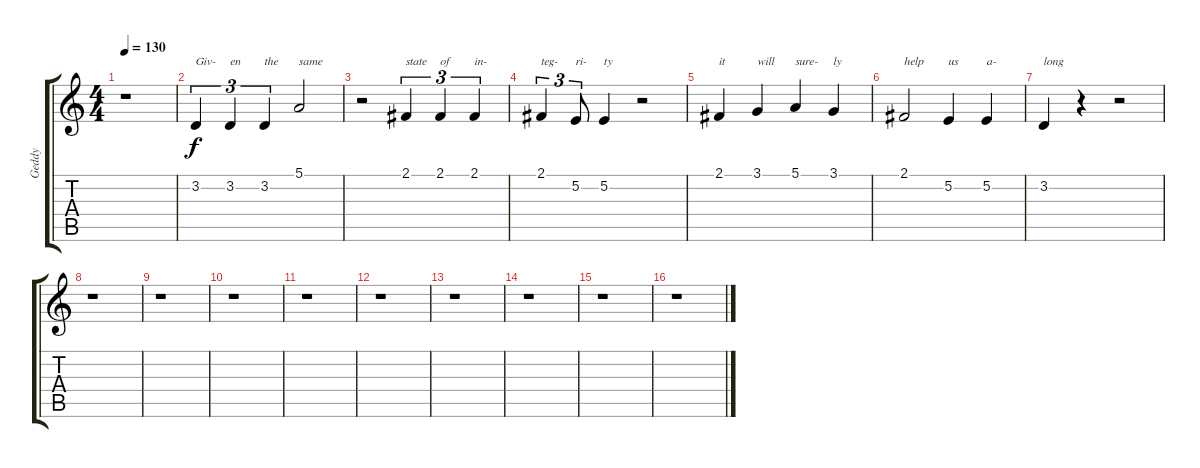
\track ("Geddy" "Geddy") {instrument lead6voice}
\staff {score tabs}
\tuning (E4 B3 G3 D3 A2 E2) {hide}
\ts (4 4)
\tempo 130
\clef g2
\ks c
r.1{dy f} |
3.2.4{tu (3 2) txt "Giv-"} 3.2.4{tu (3 2) txt "en"} 3.2.4{tu (3 2) txt "the"} 5.1.2{txt "same"} |
r.2 2.1.4{tu (3 2) txt "state"} 2.1.4{tu (3 2) txt "of"} 2.1.4{tu (3 2) txt "in-"} |
2.1.4{tu (3 2) txt "teg-"} 5.2.8{tu (3 2) txt "ri-"} 5.2.4{txt "ty"} r.2 |
2.1.4{txt "it"} 3.1.4{txt "will"} 5.1.4{txt "sure-"} 3.1.4{txt "ly"} |
2.1.2{txt "help"} 5.2.4{txt "us"} 5.2.4{txt "a-"} |
3.2.4{txt "long"} r.4 r.2 |
r.1 |
r.1 |
r.1 |
r.1 |
r.1 |
r.1 |
r.1 |
r.1 |
r.1
